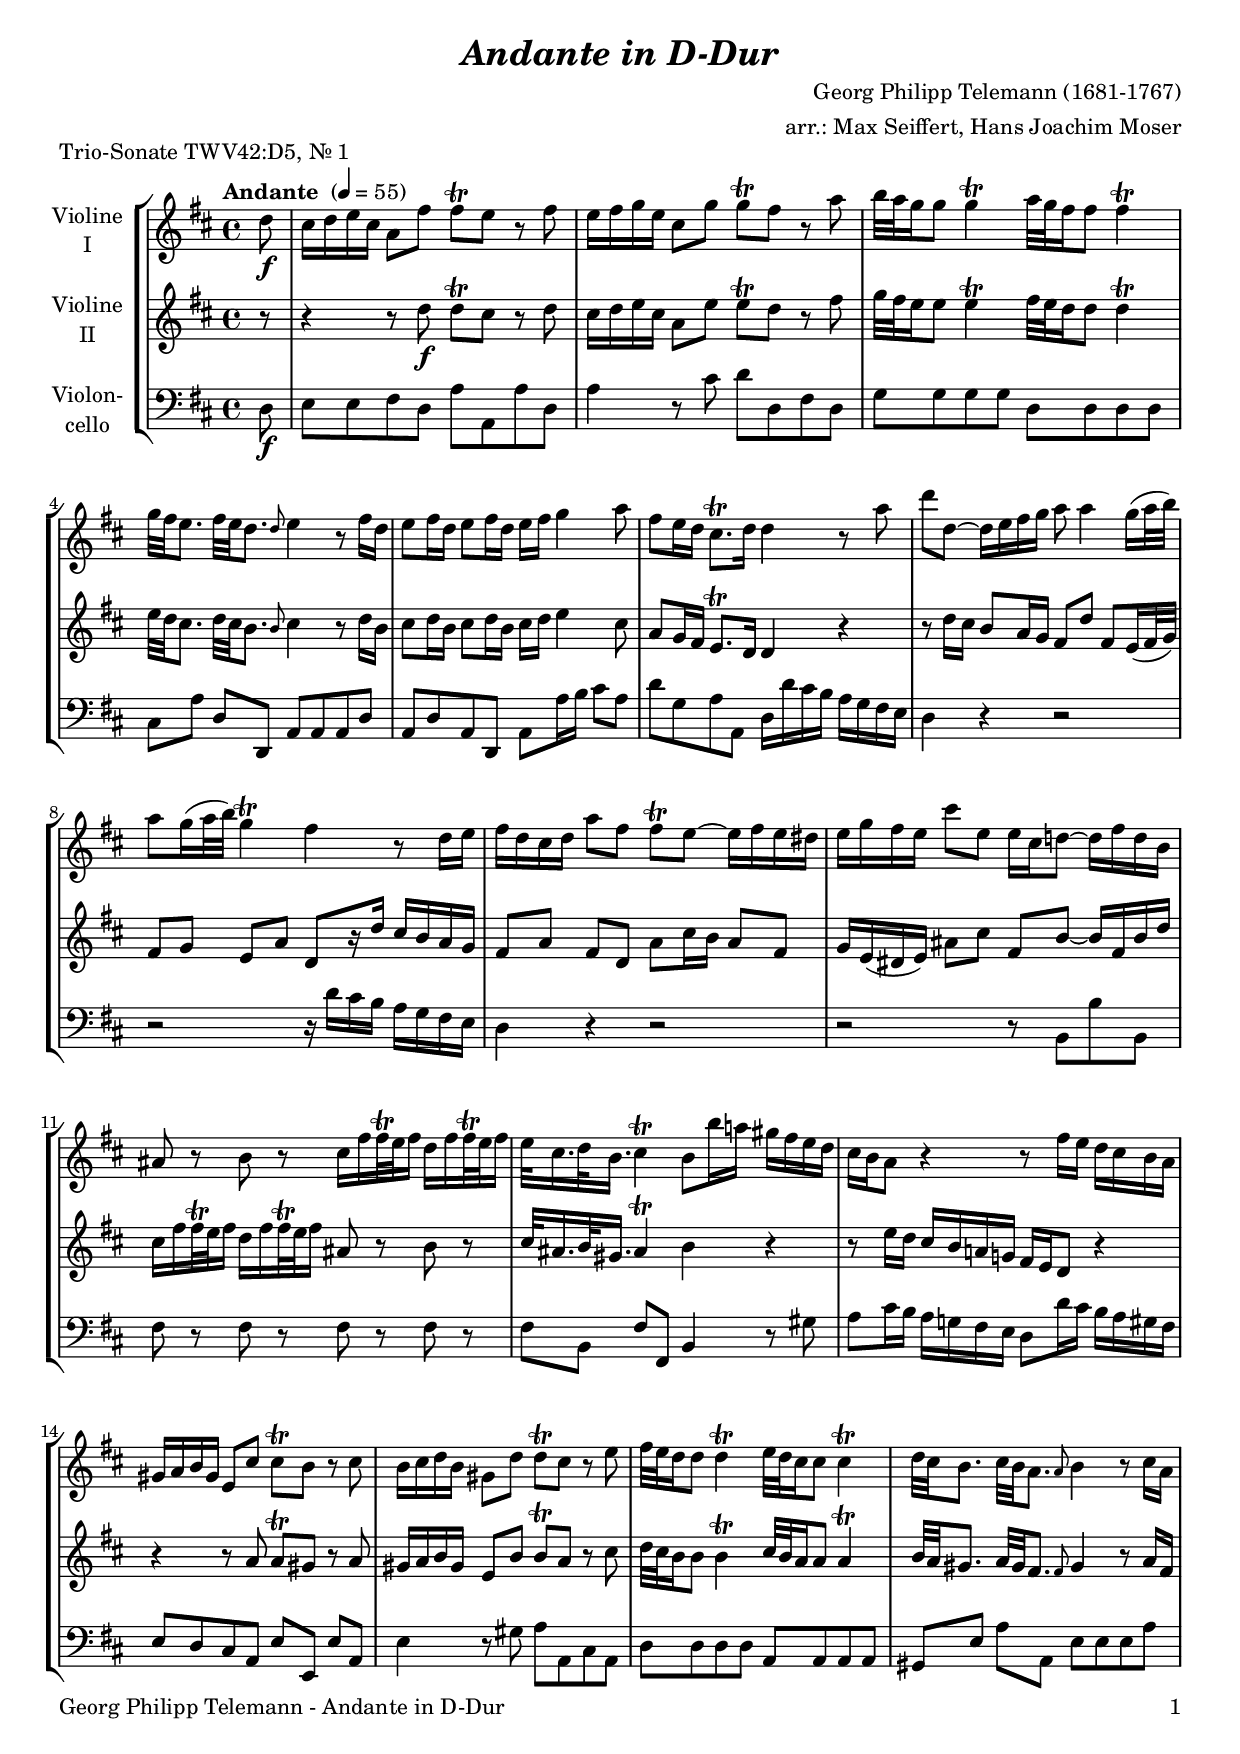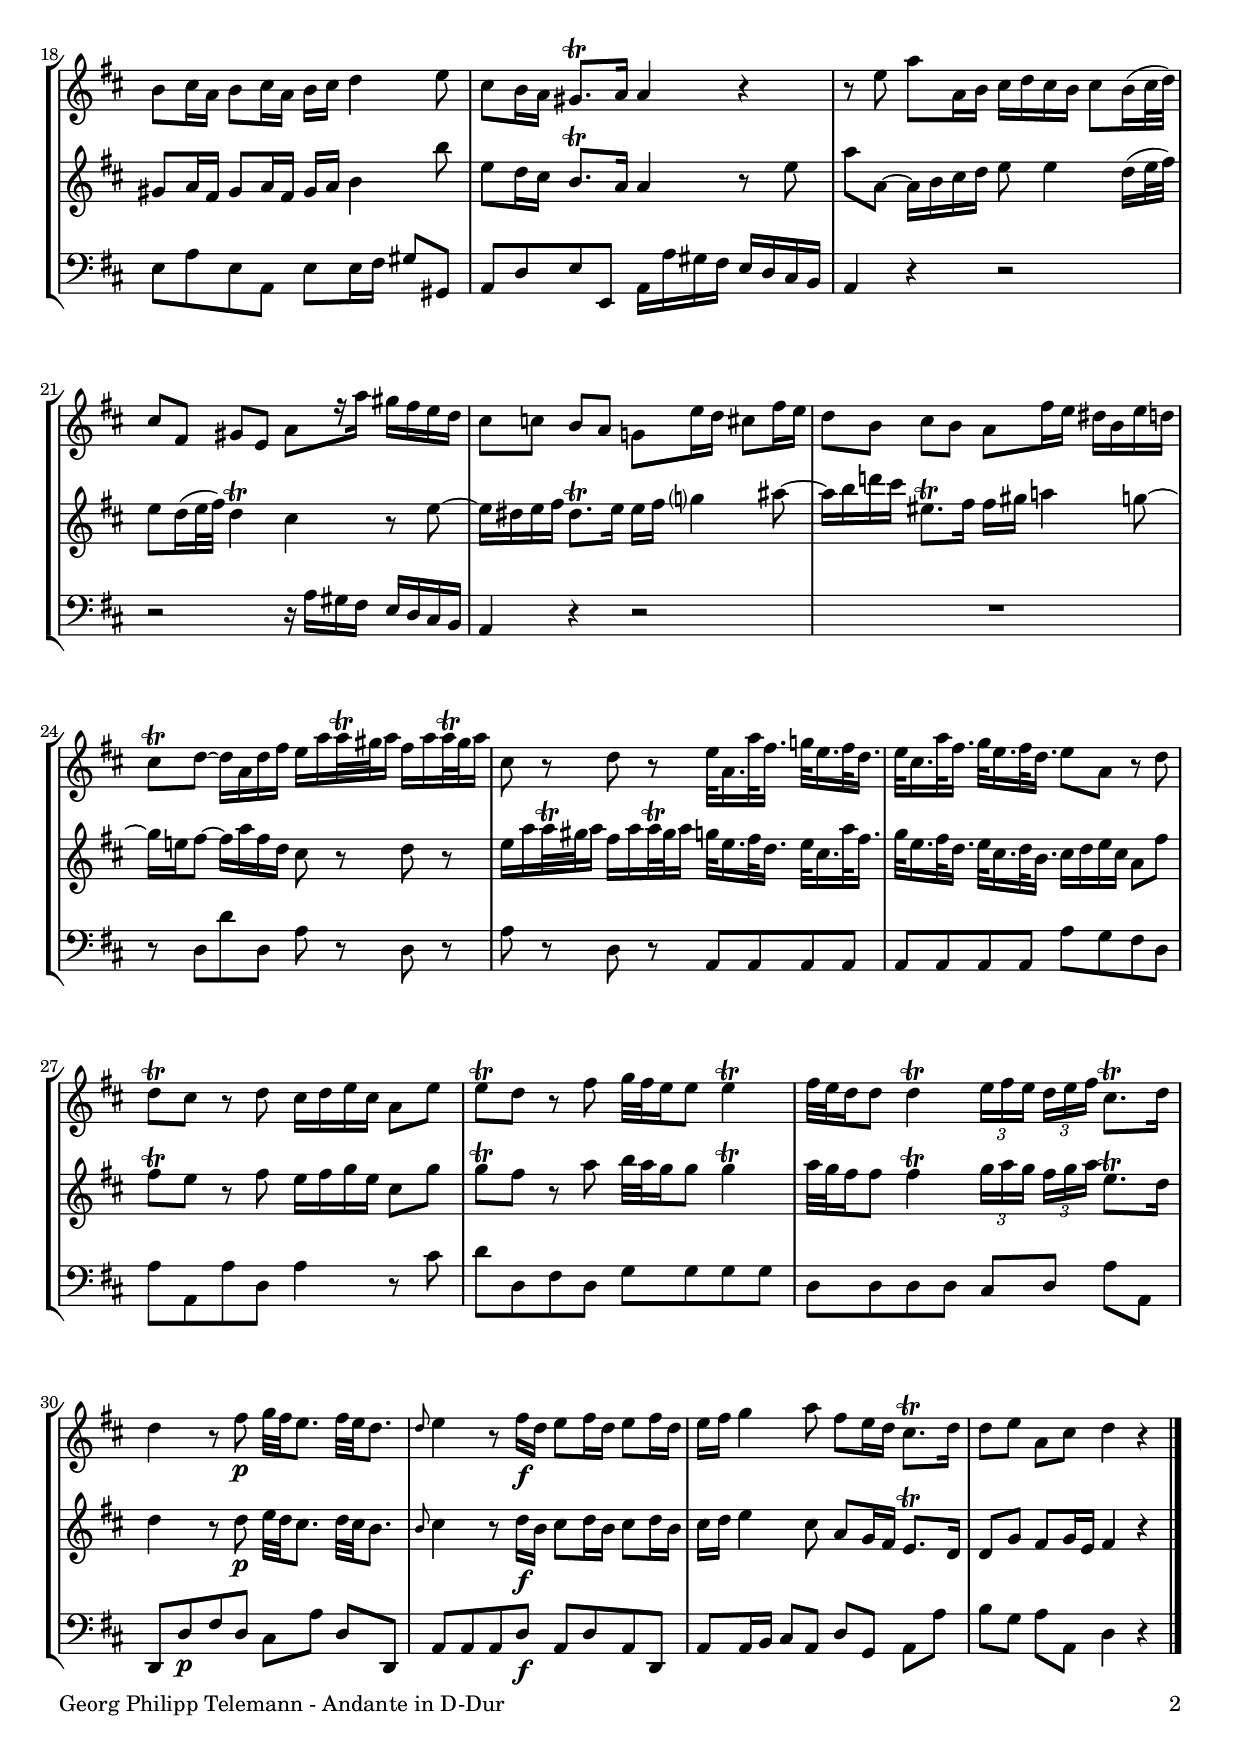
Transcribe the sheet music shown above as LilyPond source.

\version "2.20.2"
\include "deutsch.ly"
  
#(set-global-staff-size 19)

\header {
  title     = \markup \bold \italic "Andante in D-Dur"
  composer  = "Georg Philipp Telemann (1681-1767)"
  arranger  = "arr.: Max Seiffert, Hans Joachim Moser"
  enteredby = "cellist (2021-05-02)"
  piece     = "Trio-Sonate TWV42:D5, Nr. 1"
}

voiceconsts = {
  \key d \major
  \time 4/4
  \clef "treble"
% \numericTimeSignature
  \compressEmptyMeasures
  % Set default beaming for all staves
  \set Timing.beamExceptions = #'()
  \set Timing.baseMoment     = #(ly:make-moment 1 4)
  \set Timing.beatStructure  = #'(1 1 1 1)
  \tempo "Andante " 4=55
}
  
mivl = "violin"
miba = "cello"

boxa = { \bar "||" \mark \markup \box \italic "A" \key g \major }
rit  = \mark \markup \box \italic "rit."

va = \relative c'' {
  \voiceconsts

  \partial 8 d8\f
  cis16 d e cis a8 fis' fis\trill e r fis
  e16 fis g e cis8 g' g\trill fis r a
  h32 a g16 g8 g4\trill a32 g fis16 fis8 fis4\trill
  g32 fis e8. fis32 e d8. \grace d8 e4 r8 fis16 d

  e8 fis16 d e8 fis16 d e fis g4 a8
  fis e16 d cis8.\trill d16 d4 r8 a'
  d d,~ d16 e fis g a8 a4 g16( a32 h)
  a8 g16( a32 h) g4\trill fis r8 d16 e
  fis d cis d a'8 fis fis\trill e~ e16 fis e dis

  e g fis e cis'8 e, e16 cis d!8~ d16 fis d h
  ais8 r h r cis16 fis fis32\trill e fis16 d fis fis32\trill e fis16
  e32 cis16. d32 h16. cis4\trill h8 h'16 a! gis fis e d
  cis h a8 r4 r8 fis'16 e d cis h a

  gis a h gis e8 cis' cis\trill h r cis
  h16 cis d h gis8 d' d\trill cis r e
  fis32 e d16 d8 d4\trill e32 d cis16 cis8 cis4\trill
  d32 cis h8. cis32 h a8. \grace a8 h4 r8 cis16 a
  h8 cis16 a h8 cis16 a h cis d4 e8

  cis h16 a gis8.\trill a16 a4 r
  r8 e' a a,16 h cis d cis h cis8 h16( cis32 d)
  cis8 fis, gis e a[ r16 a'] gis fis e d
  cis8 c h a g! e'16 d cis8 fis16 e

  d8 h cis h a fis'16 e dis h e d
  cis8\trill d~ d16 a d fis e a a32\trill gis a16 fis a a32\trill gis a16
  cis,8 r d r e32 a,16. a'32 fis16. g!32 e16. fis32 d16.

  e32 cis16. a'32 fis16. g32 e16. fis32 d16. e8 a, r d
  d\trill cis r d cis16 d e cis a8 e'
  e\trill d r fis g32 fis e16 e8 e4\trill
  fis32 e d16 d8 d4\trill \tuplet 3/2 8 { e16 fis e d[ e fis] } cis8.\trill d16

  d4 r8 fis\p g32 fis e8. fis32 e d8.
  \grace d8 e4 r8 fis16\f d e8 fis16 d e8 fis16 d
  e fis g4 a8 fis e16 d cis8.\trill d16
  d8 e a, cis d4 r \bar "|."
}

vb = \relative c'' {
  \voiceconsts

  \partial 8 r8
  r4 r8 d\f d\trill cis r d
  cis16 d e cis a8 e' e\trill d r fis
  g32 fis e16 e8 e4\trill fis32 e d16 d8 d4\trill
  e32 d cis8. d32 cis h8. \grace h8 cis4 r8 d16 h

  cis8 d16 h cis8 d16 h cis d e4 cis8
  a g16 fis e8.\trill d16 d4 r
  r8 d'16 cis h8 a16 g fis8 d' fis, e16( fis32 g)
  fis8 g e a d,[ r16 d'] cis h a g
  fis8 a fis d a' cis16 h a8 fis

  g16 e( dis e) ais8 cis fis, h~ h16 fis h d
  cis fis fis32\trill e fis16 d fis fis32\trill e fis16 ais,8 r h r
  cis32 ais16. h32 gis16. ais4\trill h r
  r8 e16 d cis h a! g! fis e d8 r4

  r4 r8 a' a\trill gis r a
  gis16 a h gis e8 h' h\trill a r cis
  d32 cis h16 h8 h4\trill cis32 h a16 a8 a4\trill
  h32 a gis8. a32 gis fis8. \grace fis8 gis4 r8 a16 fis
  gis8 a16 fis gis8 a16 fis gis a h4 h'8
  e, d16 cis h8.\trill a16 a4 r8 e'
  a a,~ a16 h cis d e8 e4 d16( e32 fis)
  e8 d16( e32 fis) d4\trill cis r8 e~
  e16 dis e fis dis8.\trill e16 e fis g?4 ais8~

  ais16 h d! cis eis,8.\trill fis16 fis gis a4 g8~
  g16 e! fis8~ fis16 a fis d cis8 r d r
  e16 a a32\trill gis a16 fis a a32\trill gis a16 g32 e16. fis32 d16. e32 cis16. a'32 fis16.

  g32 e16. fis32 d16. e32 cis16. d32 h16. cis16 d e cis a8 fis'
  fis\trill e r fis e16 fis g e cis8 g'
  g\trill fis r a h32 a g16 g8 g4\trill
  a32 g fis16 fis8 fis4\trill \tuplet 3/2 8 { g16 a g fis[ g a] } e8.\trill d16

  d4 r8 d\p e32 d cis8. d32 cis h8.
  \grace h8 cis4 r8 d16\f h cis8 d16 h cis8 d16 h
  cis d e4 cis8 a g16 fis e8.\trill d16
  d8 g fis g16 e fis4 r \bar "|."
}

vc = \relative c {
  \voiceconsts
  \clef "bass"
  
  \partial 8 d8\f
  e[ e fis d] a'[ a, a' d,]
  a'4 r8 cis d[ d, fis d]
  g[ g g g] d[ d d d]
  cis a' d, d, a'[ a a d]

  a[ d a d,] a' a'16 h cis8 a
  d[ g, a a,] d16 d' cis h a g fis e
  d4 r r2
  r r16 d' cis h a g fis e
  d4 r r2

  r r8 h[ h' h,]
  fis' r fis r fis r fis r
  fis h, fis' fis, h4 r8 gis'
  a cis16 h a g! fis e d8 d'16 cis h a gis fis

  e8[ d cis a] e' e, e' a,
  e'4 r8 gis a[ a, cis a]
  d[ d d d] a[ a a a]
  gis e' a a, e'[ e e a]
  e[ a e a,] e' e16 fis gis8 gis,

  a[ d e e,] a16 a' gis fis e d cis h
  a4 r r2
  r r16 a' gis fis e d cis h
  a4 r r2

  R1
  r8 d[ d' d,] a' r d, r
  a' r d, r a[ a a a]

  a[ a a a] a'[ g fis d]
  a'[ a, a' d,] a'4 r8 cis
  d[ d, fis d] g[ g g g]
  d[ d d d] cis d a' a,

  d,[ d'\p fis d] cis a' d, d,
  a'[ a a d]\f a[ d a d,]
  a' a16 h cis8 a d g, a a'
  h g a a, d4 r \bar "|."
}


music = \new StaffGroup <<
      \new Staff {
	\set Staff.midiInstrument = \mivl
	\set Staff.instrumentName = \markup \center-column { "Violine" "I" }
	\transpose d d { \va }
      }
      
      \new Staff {
	\set Staff.midiInstrument = \mivl
	\set Staff.instrumentName = \markup \center-column { "Violine" "II" }
	\transpose d d { \vb }
      }
      
      \new Staff {
	\set Staff.midiInstrument = \miba
	\set Staff.instrumentName = \markup \center-column { "Violon-" "cello" }
	\transpose d d { \vc }
      }
>>

\book {
   \paper {
    print-page-number = ##t
    print-first-page-number = ##t
    ragged-last-bottom = ##f
    oddHeaderMarkup = \markup \null
    evenHeaderMarkup = \markup \null
    oddFooterMarkup = \markup {
      \fill-line {
        \on-the-fly #print-page-number-check-first
        "Georg Philipp Telemann - Andante in D-Dur" \fromproperty #'page:page-number-string
      }
    }
    evenFooterMarkup = \oddFooterMarkup
  } \score {
    \music
    \layout {}
  }

  \score {
    \unfoldRepeats \music

    \midi {
      \context {
        \Score
      }
    }
  }
}